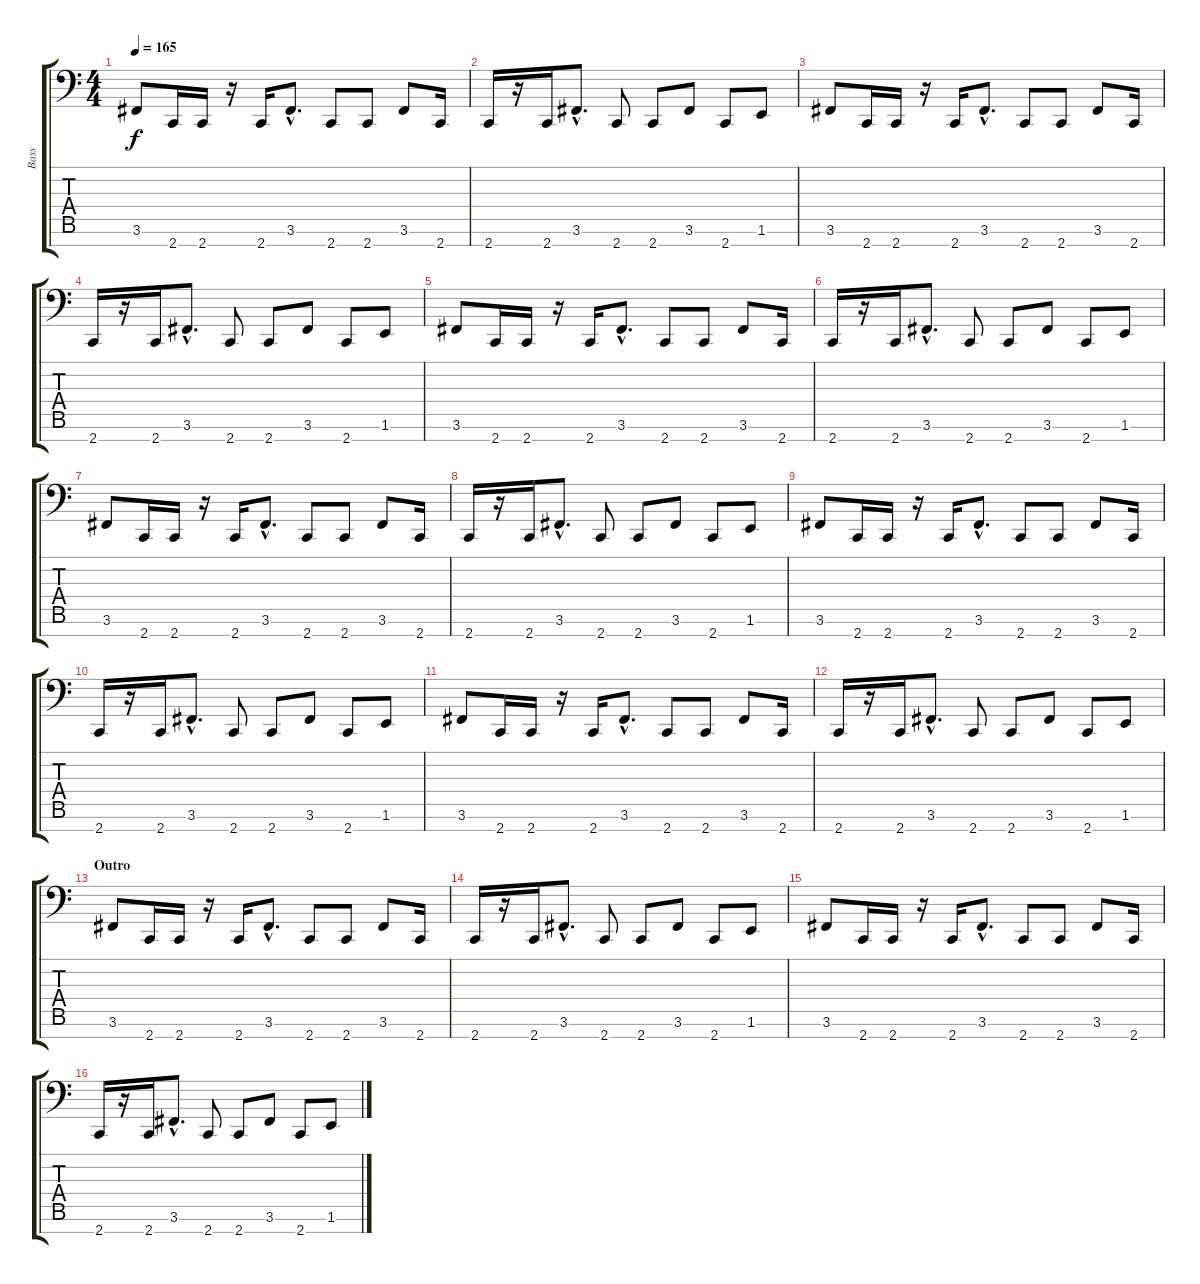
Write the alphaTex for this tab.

\track ("Bass" "Bass") {instrument electricbassfinger}
\staff {score tabs}
\tuning (Eb3 Bb2 Gb2 Db2 Ab1 Eb1 Bb0) {hide}
\ts (4 4)
\tempo 165
\clef f4
\ks c
3.6.8{dy f} 2.7.16 2.7.16 r.16 2.7.16 3.6{hac}.8{d} 2.7.8 2.7.8 3.6.8 2.7.16 |
2.7.16 r.16 2.7.16 3.6{hac}.8{d} 2.7.8 2.7.8 3.6.8 2.7.8 1.6.8 |
3.6.8 2.7.16 2.7.16 r.16 2.7.16 3.6{hac}.8{d} 2.7.8 2.7.8 3.6.8 2.7.16 |
2.7.16 r.16 2.7.16 3.6{hac}.8{d} 2.7.8 2.7.8 3.6.8 2.7.8 1.6.8 |
3.6.8 2.7.16 2.7.16 r.16 2.7.16 3.6{hac}.8{d} 2.7.8 2.7.8 3.6.8 2.7.16 |
2.7.16 r.16 2.7.16 3.6{hac}.8{d} 2.7.8 2.7.8 3.6.8 2.7.8 1.6.8 |
3.6.8 2.7.16 2.7.16 r.16 2.7.16 3.6{hac}.8{d} 2.7.8 2.7.8 3.6.8 2.7.16 |
2.7.16 r.16 2.7.16 3.6{hac}.8{d} 2.7.8 2.7.8 3.6.8 2.7.8 1.6.8 |
3.6.8 2.7.16 2.7.16 r.16 2.7.16 3.6{hac}.8{d} 2.7.8 2.7.8 3.6.8 2.7.16 |
2.7.16 r.16 2.7.16 3.6{hac}.8{d} 2.7.8 2.7.8 3.6.8 2.7.8 1.6.8 |
3.6.8 2.7.16 2.7.16 r.16 2.7.16 3.6{hac}.8{d} 2.7.8 2.7.8 3.6.8 2.7.16 |
2.7.16 r.16 2.7.16 3.6{hac}.8{d} 2.7.8 2.7.8 3.6.8 2.7.8 1.6.8 |
\section ("" "Outro")
3.6.8 2.7.16 2.7.16 r.16 2.7.16 3.6{hac}.8{d} 2.7.8 2.7.8 3.6.8 2.7.16 |
2.7.16 r.16 2.7.16 3.6{hac}.8{d} 2.7.8 2.7.8 3.6.8 2.7.8 1.6.8 |
3.6.8 2.7.16 2.7.16 r.16 2.7.16 3.6{hac}.8{d} 2.7.8 2.7.8 3.6.8 2.7.16 |
2.7.16 r.16 2.7.16 3.6{hac}.8{d} 2.7.8 2.7.8 3.6.8 2.7.8 1.6.8
